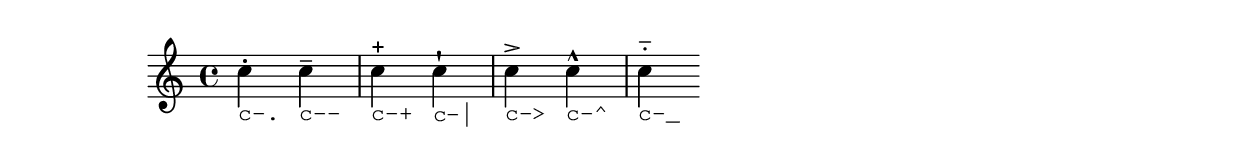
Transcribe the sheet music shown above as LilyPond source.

%% http://lsr.di.unimi.it/LSR/Item?id=131
%% see also http://lilypond.org/doc/v2.18/Documentation/notation/list-of-articulations.fr.html

\relative c'' {
  \override TextScript.font-family = #'typewriter
  \override TextScript.font-shape = #'upright
  c4-._"c-." s
  c4--_"c--" s
  c4-+_"c-+" s
  c4-!_"c-|" s
  c4->_"c->" s
  c4-^_"c-^" s
  c4-__"c-_" s
}